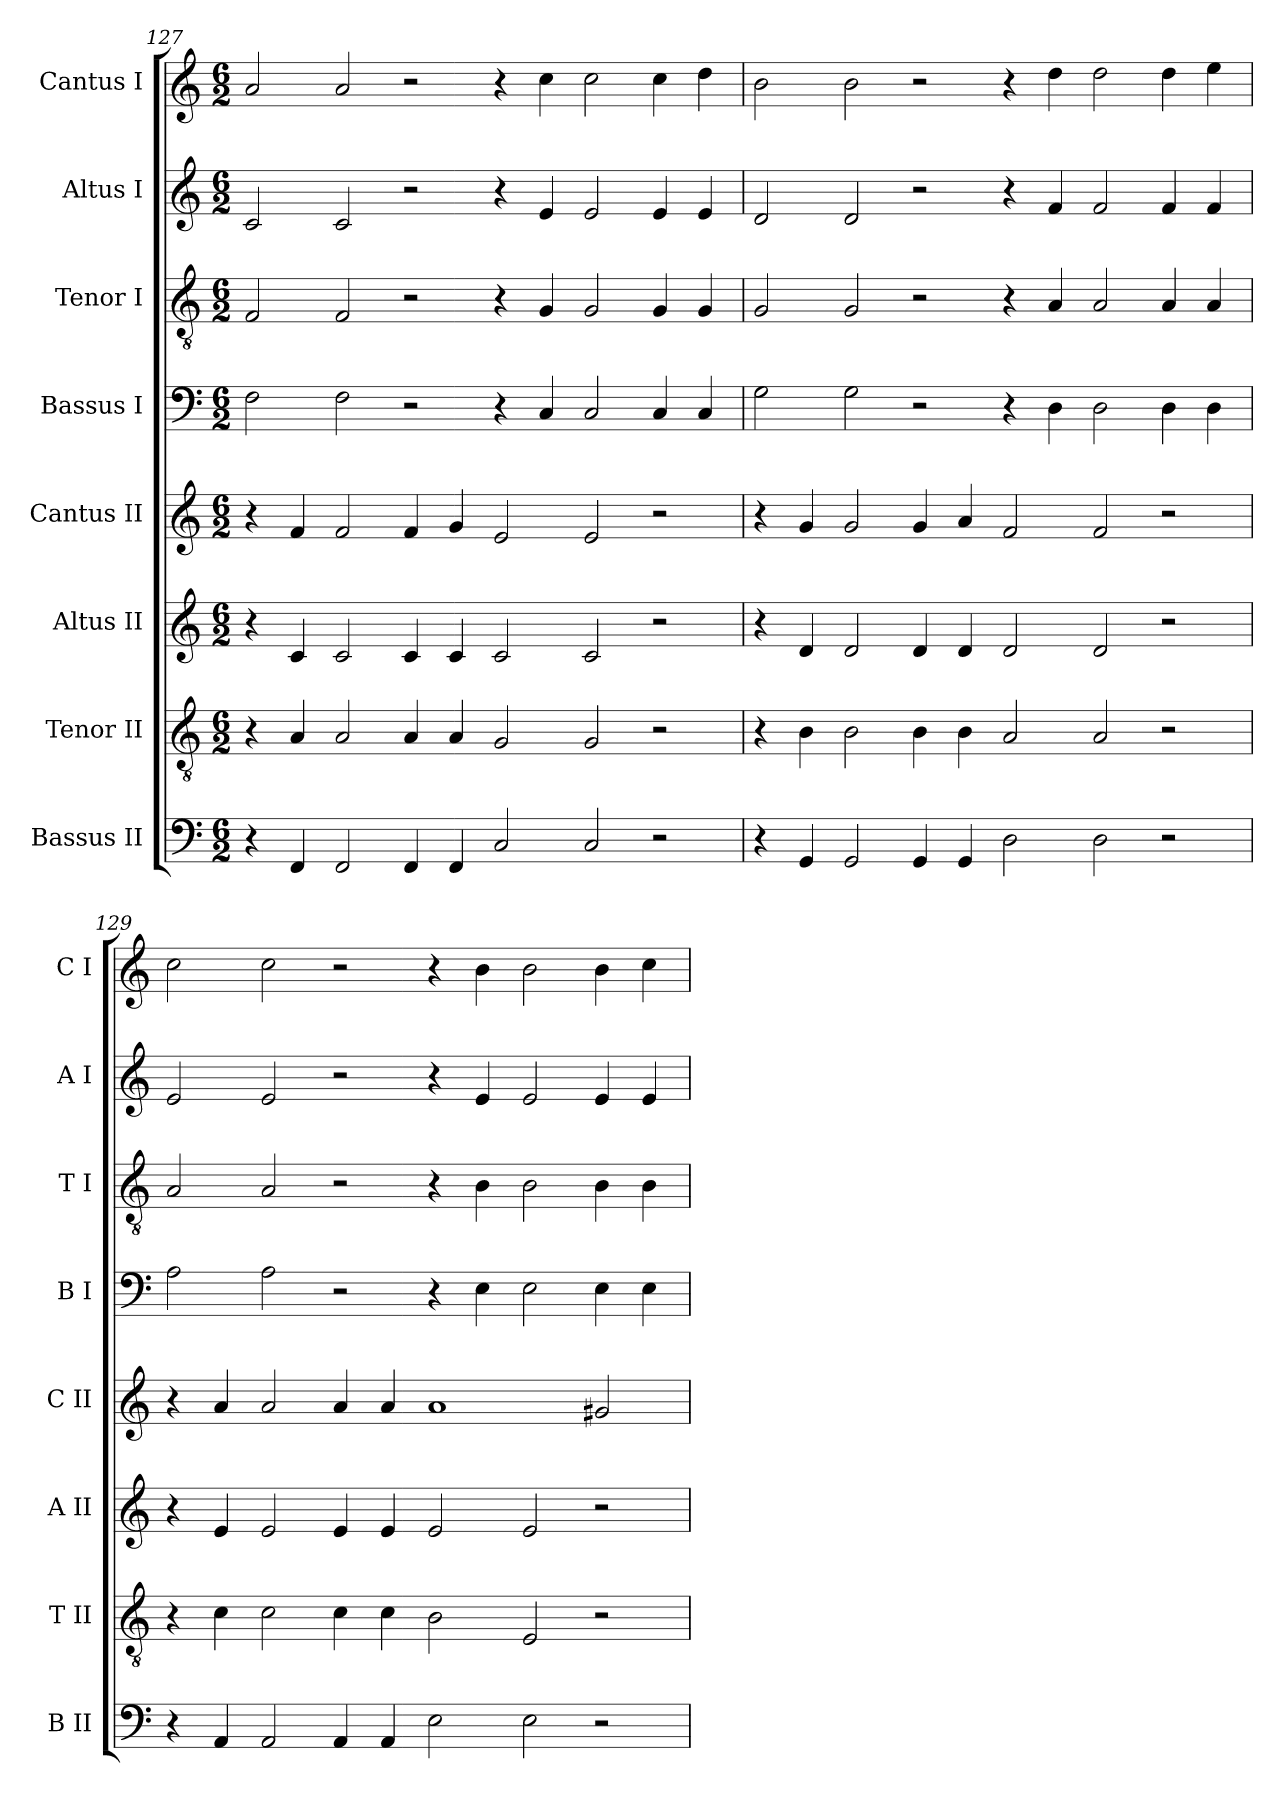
**kern	**kern	**kern	**kern	**kern	**kern	**kern	**kern
*part8	*part7	*part6	*part5	*part4	*part3	*part2	*part1
*staff8	*staff7	*staff6	*staff5	*staff4	*staff3	*staff2	*staff1
*I"Bassus II	*I"Tenor II	*I"Altus II	*I"Cantus II	*I"Bassus I	*I"Tenor I	*I"Altus I	*I"Cantus I
*I'B II	*I'T II	*I'A II	*I'C II	*I'B I	*I'T I	*I'A I	*I'C I
!!LO:LB:g=z
*clefF4	*clefGv2	*clefG2	*clefG2	*clefF4	*clefGv2	*clefG2	*clefG2
*k[]	*k[]	*k[]	*k[]	*k[]	*k[]	*k[]	*k[]
*C:	*C:	*C:	*C:	*C:	*C:	*C:	*C:
*M6/2	*M6/2	*M6/2	*M6/2	*M6/2	*M6/2	*M6/2	*M6/2
=127	=127	=127	=127	=127	=127	=127	=127
4r	4r	4r	4r	2F\	2F/	2c/	2a/
4FF/	4A/	4c/	4f/	.	.	.	.
2FF/	2A/	2c/	2f/	2F\	2F/	2c/	2a/
4FF/	4A/	4c/	4f/	2r	2r	2r	2r
4FF/	4A/	4c/	4g/	.	.	.	.
2C/	2G/	2c/	2e/	4r	4r	4r	4r
.	.	.	.	4C/	4G/	4e/	4cc\
2C/	2G/	2c/	2e/	2C/	2G/	2e/	2cc\
2r	2r	2r	2r	4C/	4G/	4e/	4cc\
.	.	.	.	4C/	4G/	4e/	4dd\
=128	=128	=128	=128	=128	=128	=128	=128
4r	4r	4r	4r	2G\	2G/	2d/	2b\
4GG/	4B\	4d/	4g/	.	.	.	.
2GG/	2B\	2d/	2g/	2G\	2G/	2d/	2b\
4GG/	4B\	4d/	4g/	2r	2r	2r	2r
4GG/	4B\	4d/	4a/	.	.	.	.
2D\	2A/	2d/	2f/	4r	4r	4r	4r
.	.	.	.	4D\	4A/	4f/	4dd\
2D\	2A/	2d/	2f/	2D\	2A/	2f/	2dd\
2r	2r	2r	2r	4D\	4A/	4f/	4dd\
.	.	.	.	4D\	4A/	4f/	4ee\
=129	=129	=129	=129	=129	=129	=129	=129
4r	4r	4r	4r	2A\	2A/	2e/	2cc\
4AA/	4c\	4e/	4a/	.	.	.	.
2AA/	2c\	2e/	2a/	2A\	2A/	2e/	2cc\
4AA/	4c\	4e/	4a/	2r	2r	2r	2r
4AA/	4c\	4e/	4a/	.	.	.	.
2E\	2B\	2e/	1a	4r	4r	4r	4r
.	.	.	.	4E\	4B\	4e/	4b\
2E\	2E/	2e/	.	2E\	2B\	2e/	2b\
2r	2r	2r	2g#X/	4E\	4B\	4e/	4b\
.	.	.	.	4E\	4B\	4e/	4cc\
=	=	=	=	=	=	=	=
*-	*-	*-	*-	*-	*-	*-	*-
